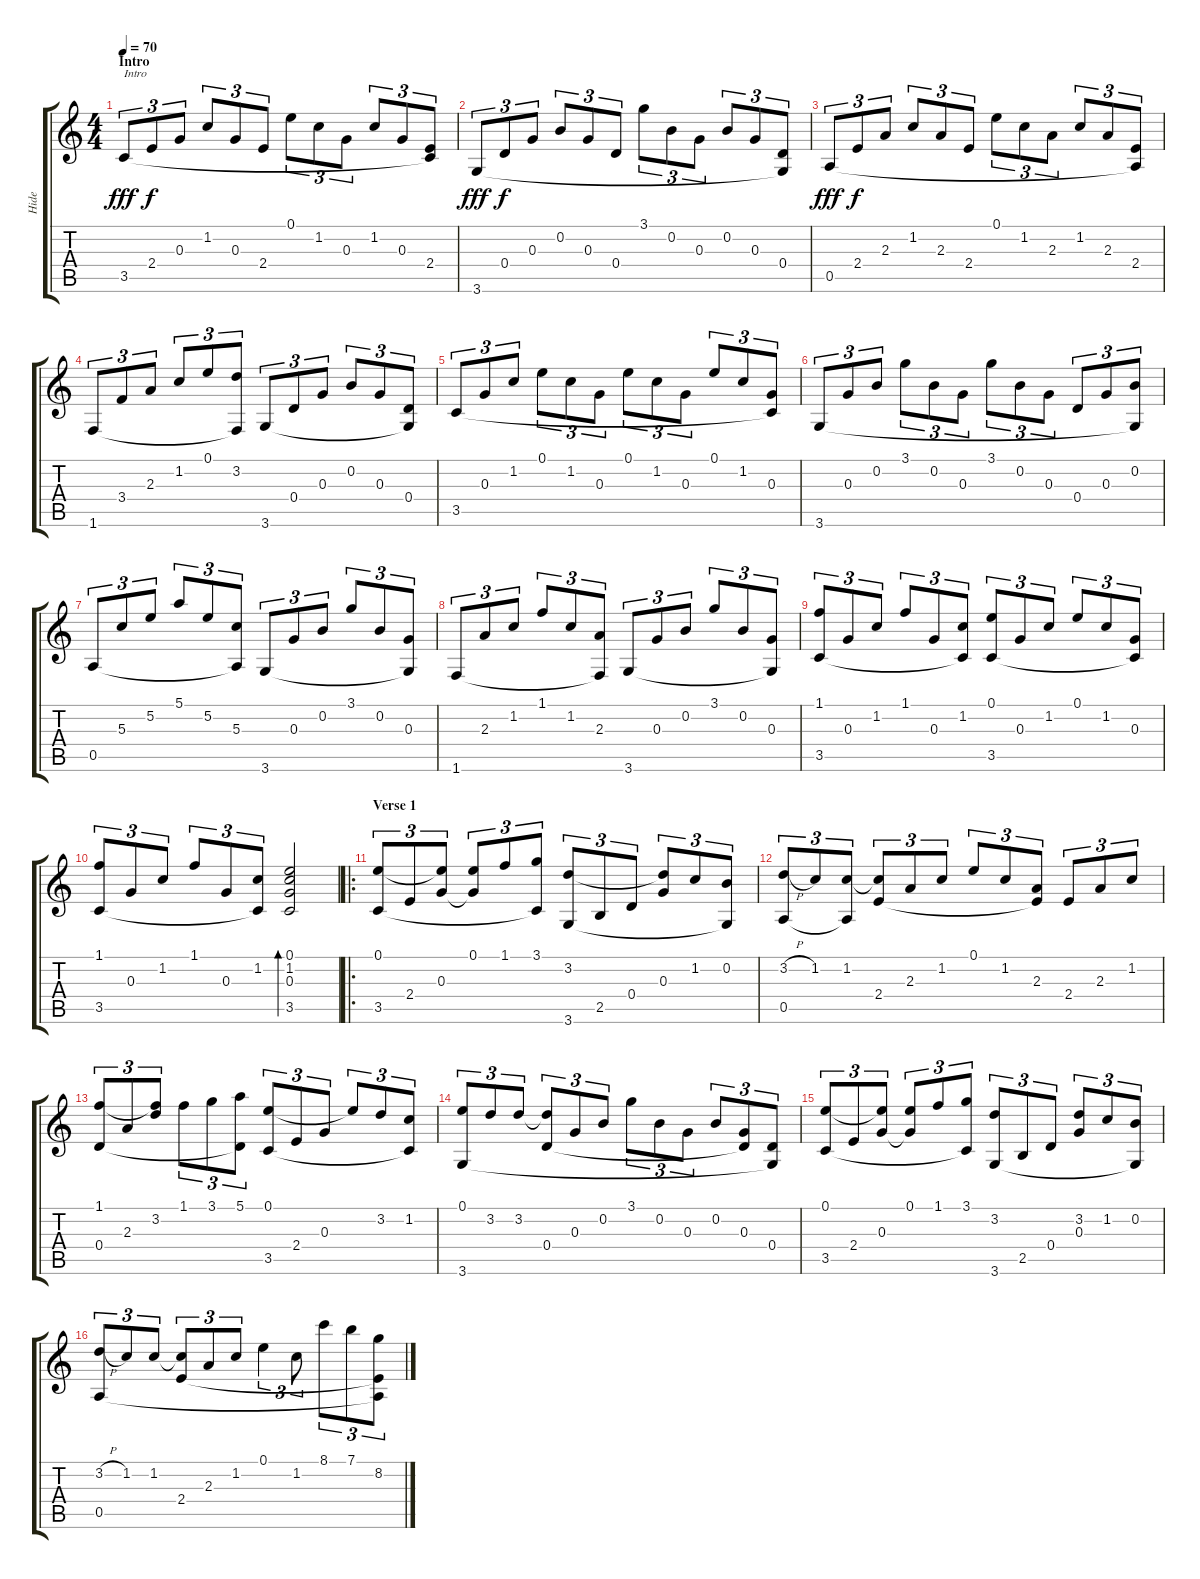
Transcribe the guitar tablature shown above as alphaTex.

\track ("Hide" "Hide") {instrument acousticguitarsteel}
\staff {score tabs}
\tuning (E4 B3 G3 D3 A2 E2) {hide}
\ts (4 4)
\section ("" "Intro")
\tempo 70
\clef g2
\ks c
3.5.8{tu (3 2) txt "Intro" dy fff instrument acousticguitarsteel} 2.4.8{tu (3 2) dy f} 0.3.8{tu (3 2)} 1.2.8{tu (3 2)} 0.3.8{tu (3 2)} 2.4.8{tu (3 2)} 0.1.8{tu (3 2)} 1.2.8{tu (3 2)} 0.3.8{tu (3 2)} 1.2.8{tu (3 2)} 0.3.8{tu (3 2)} (2.4 3.5{t}).8{tu (3 2)} |
3.6.8{tu (3 2) dy fff} 0.4.8{tu (3 2) dy f} 0.3.8{tu (3 2)} 0.2.8{tu (3 2)} 0.3.8{tu (3 2)} 0.4.8{tu (3 2)} 3.1.8{tu (3 2)} 0.2.8{tu (3 2)} 0.3.8{tu (3 2)} 0.2.8{tu (3 2)} 0.3.8{tu (3 2)} (0.4 3.6{t}).8{tu (3 2)} |
0.5.8{tu (3 2) dy fff} 2.4.8{tu (3 2) dy f} 2.3.8{tu (3 2)} 1.2.8{tu (3 2)} 2.3.8{tu (3 2)} 2.4.8{tu (3 2)} 0.1.8{tu (3 2)} 1.2.8{tu (3 2)} 2.3.8{tu (3 2)} 1.2.8{tu (3 2)} 2.3.8{tu (3 2)} (2.4 0.5{t}).8{tu (3 2)} |
1.6.8{tu (3 2)} 3.4.8{tu (3 2)} 2.3.8{tu (3 2)} 1.2.8{tu (3 2)} 0.1.8{tu (3 2)} (3.2 1.6{t}).8{tu (3 2)} 3.6.8{tu (3 2)} 0.4.8{tu (3 2)} 0.3.8{tu (3 2)} 0.2.8{tu (3 2)} 0.3.8{tu (3 2)} (0.4 3.6{t}).8{tu (3 2)} |
3.5.8{tu (3 2)} 0.3.8{tu (3 2)} 1.2.8{tu (3 2)} 0.1.8{tu (3 2)} 1.2.8{tu (3 2)} 0.3.8{tu (3 2)} 0.1.8{tu (3 2)} 1.2.8{tu (3 2)} 0.3.8{tu (3 2)} 0.1.8{tu (3 2)} 1.2.8{tu (3 2)} (0.3 3.5{t}).8{tu (3 2)} |
3.6.8{tu (3 2)} 0.3.8{tu (3 2)} 0.2.8{tu (3 2)} 3.1.8{tu (3 2)} 0.2.8{tu (3 2)} 0.3.8{tu (3 2)} 3.1.8{tu (3 2)} 0.2.8{tu (3 2)} 0.3.8{tu (3 2)} 0.4.8{tu (3 2)} 0.3.8{tu (3 2)} (0.2 3.6{t}).8{tu (3 2)} |
0.5.8{tu (3 2)} 5.3.8{tu (3 2)} 5.2.8{tu (3 2)} 5.1.8{tu (3 2)} 5.2.8{tu (3 2)} (5.3 0.5{t}).8{tu (3 2)} 3.6.8{tu (3 2)} 0.3.8{tu (3 2)} 0.2.8{tu (3 2)} 3.1.8{tu (3 2)} 0.2.8{tu (3 2)} (0.3 3.6{t}).8{tu (3 2)} |
1.6.8{tu (3 2)} 2.3.8{tu (3 2)} 1.2.8{tu (3 2)} 1.1.8{tu (3 2)} 1.2.8{tu (3 2)} (2.3 1.6{t}).8{tu (3 2)} 3.6.8{tu (3 2)} 0.3.8{tu (3 2)} 0.2.8{tu (3 2)} 3.1.8{tu (3 2)} 0.2.8{tu (3 2)} (0.3 3.6{t}).8{tu (3 2)} |
(1.1 3.5).8{tu (3 2)} 0.3.8{tu (3 2)} 1.2.8{tu (3 2)} 1.1.8{tu (3 2)} 0.3.8{tu (3 2)} (1.2 3.5{t}).8{tu (3 2)} (0.1 3.5).8{tu (3 2)} 0.3.8{tu (3 2)} 1.2.8{tu (3 2)} 0.1.8{tu (3 2)} 1.2.8{tu (3 2)} (0.3 3.5{t}).8{tu (3 2)} |
(1.1 3.5).8{tu (3 2)} 0.3.8{tu (3 2)} 1.2.8{tu (3 2)} 1.1.8{tu (3 2)} 0.3.8{tu (3 2)} (1.2 3.5{t}).8{tu (3 2)} (0.1 1.2 0.3 3.5).2{bd 240} |
\ro
\section ("" "Verse 1")
(0.1 3.5).8{tu (3 2)} 2.4.8{tu (3 2)} (0.1{t} 0.3).8{tu (3 2)} (0.1 0.3{t}).8{tu (3 2)} 1.1.8{tu (3 2)} (3.1 3.5{t}).8{tu (3 2)} (3.2 3.6).8{tu (3 2)} 2.5.8{tu (3 2)} 0.4.8{tu (3 2)} (3.2{t} 0.3).8{tu (3 2)} 1.2.8{tu (3 2)} (0.2 3.6{t}).8{tu (3 2)} |
(3.2{h} 0.5).8{tu (3 2)} 1.2.8{tu (3 2)} (1.2 0.5{t}).8{tu (3 2)} (1.2{t} 2.4).8{tu (3 2)} 2.3.8{tu (3 2)} 1.2.8{tu (3 2)} 0.1.8{tu (3 2)} 1.2.8{tu (3 2)} (2.3 2.4{t}).8{tu (3 2)} 2.4.8{tu (3 2)} 2.3.8{tu (3 2)} 1.2.8{tu (3 2)} |
(1.1 0.4).8{tu (3 2)} 2.3.8{tu (3 2)} (1.1{t} 3.2).8{tu (3 2)} 1.1.8{tu (3 2)} 3.1.8{tu (3 2)} (5.1 0.4{t}).8{tu (3 2)} (0.1 3.5).8{tu (3 2)} 2.4.8{tu (3 2)} 0.3.8{tu (3 2)} 0.1{t}.8{tu (3 2)} 3.2.8{tu (3 2)} (1.2 3.5{t}).8{tu (3 2)} |
(0.1 3.6).8{tu (3 2)} 3.2.8{tu (3 2)} 3.2.8{tu (3 2)} (3.2{t} 0.4).8{tu (3 2)} 0.3.8{tu (3 2)} 0.2.8{tu (3 2)} 3.1.8{tu (3 2)} 0.2.8{tu (3 2)} 0.3.8{tu (3 2)} 0.2.8{tu (3 2)} (0.3 0.4{t}).8{tu (3 2)} (0.4 3.6{t}).8{tu (3 2)} |
(0.1 3.5).8{tu (3 2)} 2.4.8{tu (3 2)} (0.1{t} 0.3).8{tu (3 2)} (0.1 0.3{t}).8{tu (3 2)} 1.1.8{tu (3 2)} (3.1 3.5{t}).8{tu (3 2)} (3.2 3.6).8{tu (3 2)} 2.5.8{tu (3 2)} 0.4.8{tu (3 2)} (3.2 0.3).8{tu (3 2)} 1.2.8{tu (3 2)} (0.2 3.6{t}).8{tu (3 2)} |
(3.2{h} 0.5).8{tu (3 2)} 1.2.8{tu (3 2)} 1.2.8{tu (3 2)} (1.2{t} 2.4).8{tu (3 2)} 2.3.8{tu (3 2)} 1.2.8{tu (3 2)} 0.1.4{tu (3 2)} 1.2.8{tu (3 2)} 8.1.8{tu (3 2)} 7.1.8{tu (3 2)} (8.2 2.4{t} 0.5{t}).8{tu (3 2)}
